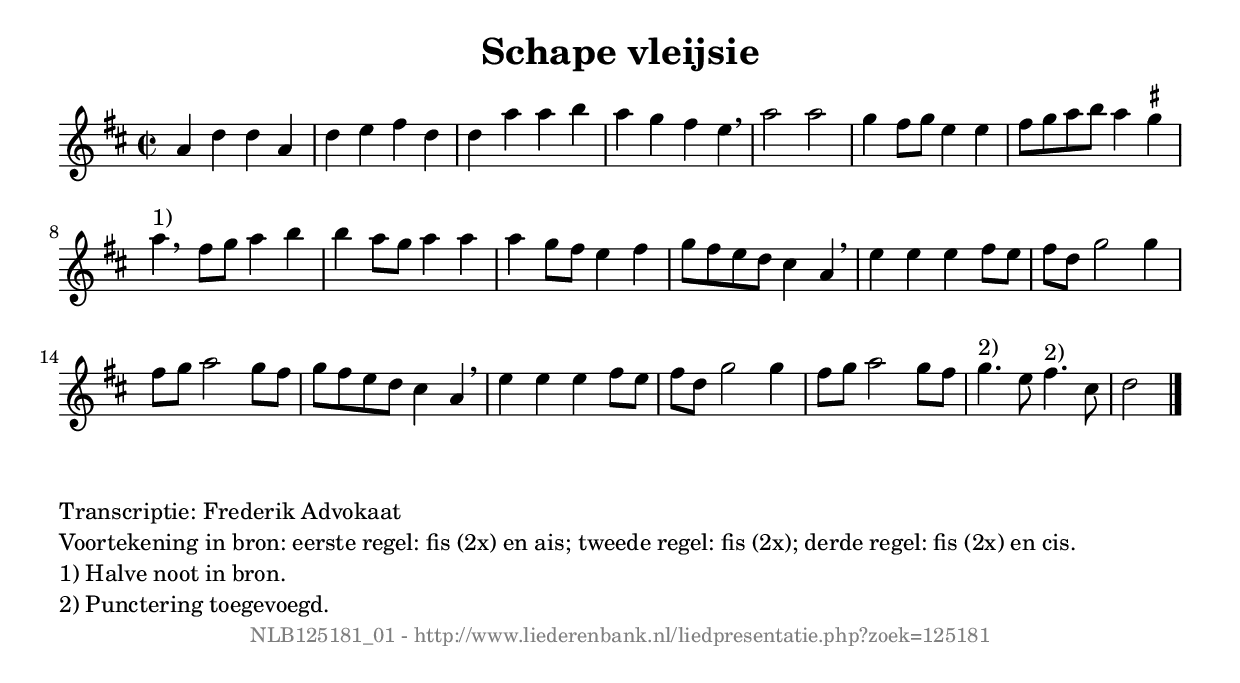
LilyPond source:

%
% produced by wce2krn 1.64 (7 June 2014)
%
\version"2.16"
#(append! paper-alist '(("long" . (cons (* 210 mm) (* 2000 mm)))))
#(set-default-paper-size "long")
sb = {\breathe}
mBreak = {\breathe }
bBreak = {\breathe }
x = {\once\override NoteHead #'style = #'cross }
gl=\glissando
itime={\override Staff.TimeSignature #'stencil = ##f }
ficta = {\once\set suggestAccidentals = ##t}
fine = {\once\override Score.RehearsalMark #'self-alignment-X = #1 \mark \markup {\italic{Fine}}}
dc = {\once\override Score.RehearsalMark #'self-alignment-X = #1 \mark \markup {\italic{D.C.}}}
dcf = {\once\override Score.RehearsalMark #'self-alignment-X = #1 \mark \markup {\italic{D.C. al Fine}}}
dcc = {\once\override Score.RehearsalMark #'self-alignment-X = #1 \mark \markup {\italic{D.C. al Coda}}}
ds = {\once\override Score.RehearsalMark #'self-alignment-X = #1 \mark \markup {\italic{D.S.}}}
dsf = {\once\override Score.RehearsalMark #'self-alignment-X = #1 \mark \markup {\italic{D.S. al Fine}}}
dsc = {\once\override Score.RehearsalMark #'self-alignment-X = #1 \mark \markup {\italic{D.S. al Coda}}}
pv = {\set Score.repeatCommands = #'((volta "1"))}
sv = {\set Score.repeatCommands = #'((volta "2"))}
tv = {\set Score.repeatCommands = #'((volta "3"))}
qv = {\set Score.repeatCommands = #'((volta "4"))}
xv = {\set Score.repeatCommands = #'((volta #f))}
\header{ tagline = ""
title = "Schape vleijsie"
}
\score {{
\key d \major
\relative g'
{
\set melismaBusyProperties = #'()
\time 2/2
\tempo 4=120
\override Score.MetronomeMark #'transparent = ##t
\override Score.RehearsalMark #'break-visibility = #(vector #t #t #f)
a4 d d a d e fis d d a' a b a g fis e \mBreak \bar "|"
a2 a g4 fis8 g e4 e fis8 g a b a4 \ficta gis a4^"1)" \bar ":|" \bBreak
fis8 g a4 b b a8 g a4 a a g8 fis e4 fis g8 fis e d cis4 a \mBreak \bar "|"
e'4 e e fis8 e fis d g2 g4 fis8 g a2 g8 fis g fis e d cis4 a \mBreak \bar "|"
e'4 e e fis8 e fis d g2 g4 fis8 g a2 g8 fis g4.^"2)" e8 fis4.^"2)" cis8 d2 \bar "|."
 }}
 \midi { }
 \layout {
            indent = 0.0\cm
}
}
\markup { \wordwrap-string #" 
Transcriptie: Frederik Advokaat

Voortekening in bron: eerste regel: fis (2x) en ais; tweede regel: fis (2x); derde regel: fis (2x) en cis.

1) Halve noot in bron.

2) Punctering toegevoegd.
"}
\markup { \vspace #0 } \markup { \with-color #grey \fill-line { \center-column { \smaller "NLB125181_01 - http://www.liederenbank.nl/liedpresentatie.php?zoek=125181" } } }
